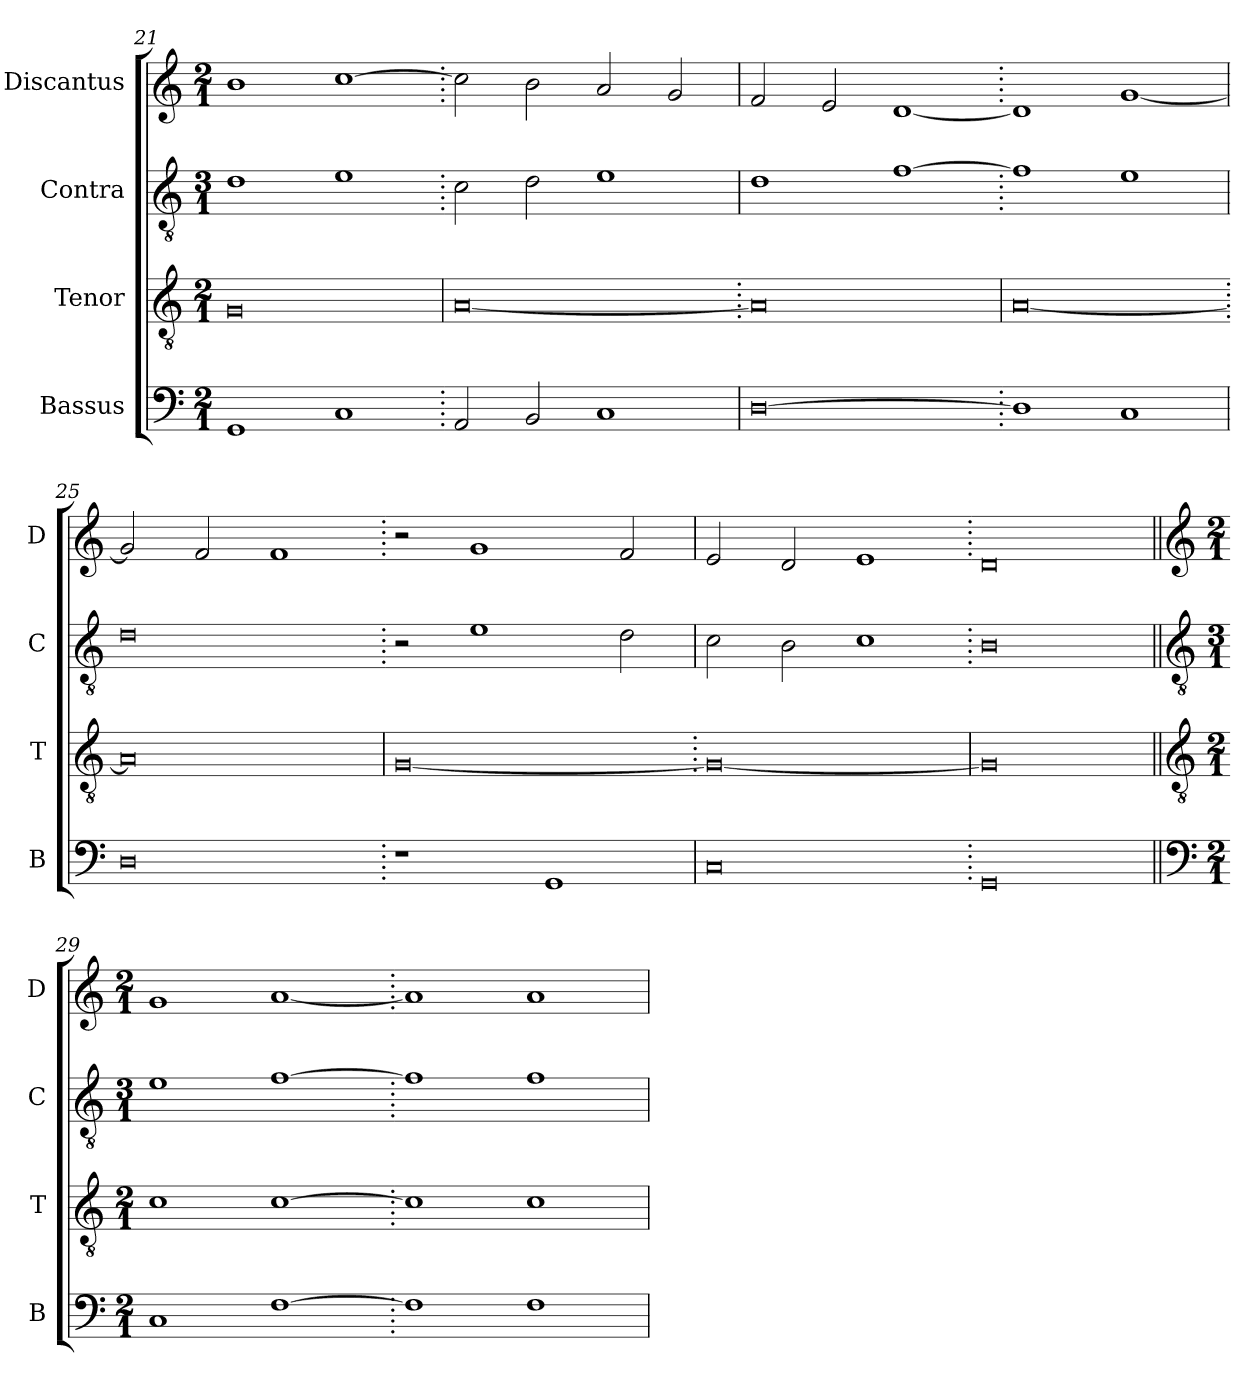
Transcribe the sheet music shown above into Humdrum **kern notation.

**kern	**kern	**kern	**kern
*part4	*part3	*part2	*part1
*staff4	*staff3	*staff2	*staff1
*I"Bassus	*I"Tenor	*I"Contra	*I"Discantus
*I'B	*I'T	*I'C	*I'D
*clefF4	*clefGv2	*clefGv2	*clefG2
*k[]	*k[]	*k[]	*k[]
*M2/1	*M2/1	*M3/1	*M2/1
=21	=21	=21	=21
1GG	0G	1d	1b
1C	.	1e	[1cc
=22.	=22	=22.	=22.
2AA/	[0A	2c\	2cc\]
2BB/	.	2d\	2b\
1C	.	1e	2a/
.	.	.	2g/
=23	=23.	=23	=23
[0D	0A]	1d	2f/
.	.	.	2e/
.	.	[1f	[1d
=24.	=24	=24.	=24.
1D]	[0A	1f]	1d]
1C	.	1e	[1g
=25	=25.	=25	=25
0D	0A]	0d	2g/]
.	.	.	2f/
.	.	.	1f
=26.	=26	=26.	=26.
1r	[0G	2r	2r
.	.	1e	1g
1GG	.	.	.
.	.	2d\	2f/
=27	=27.	=27	=27
0C	0G_	2c\	2e/
.	.	2B\	2d/
.	.	1c	1e
=28.	=28	=28.	=28.
0GG	0G]	0B	0d
!!LO:LB:g=z
=29||	=29||	=29||	=29||
*clefF4	*clefGv2	*clefGv2	*clefG2
*k[]	*k[]	*k[]	*k[]
*M2/1	*M2/1	*M3/1	*M2/1
1C	1c	1e	1g
[1F	[1c	[1f	[1a
=30.	=30.	=30.	=30.
1F]	1c]	1f]	1a]
1F	1c	1f	1a
=	=	=	=
*-	*-	*-	*-
